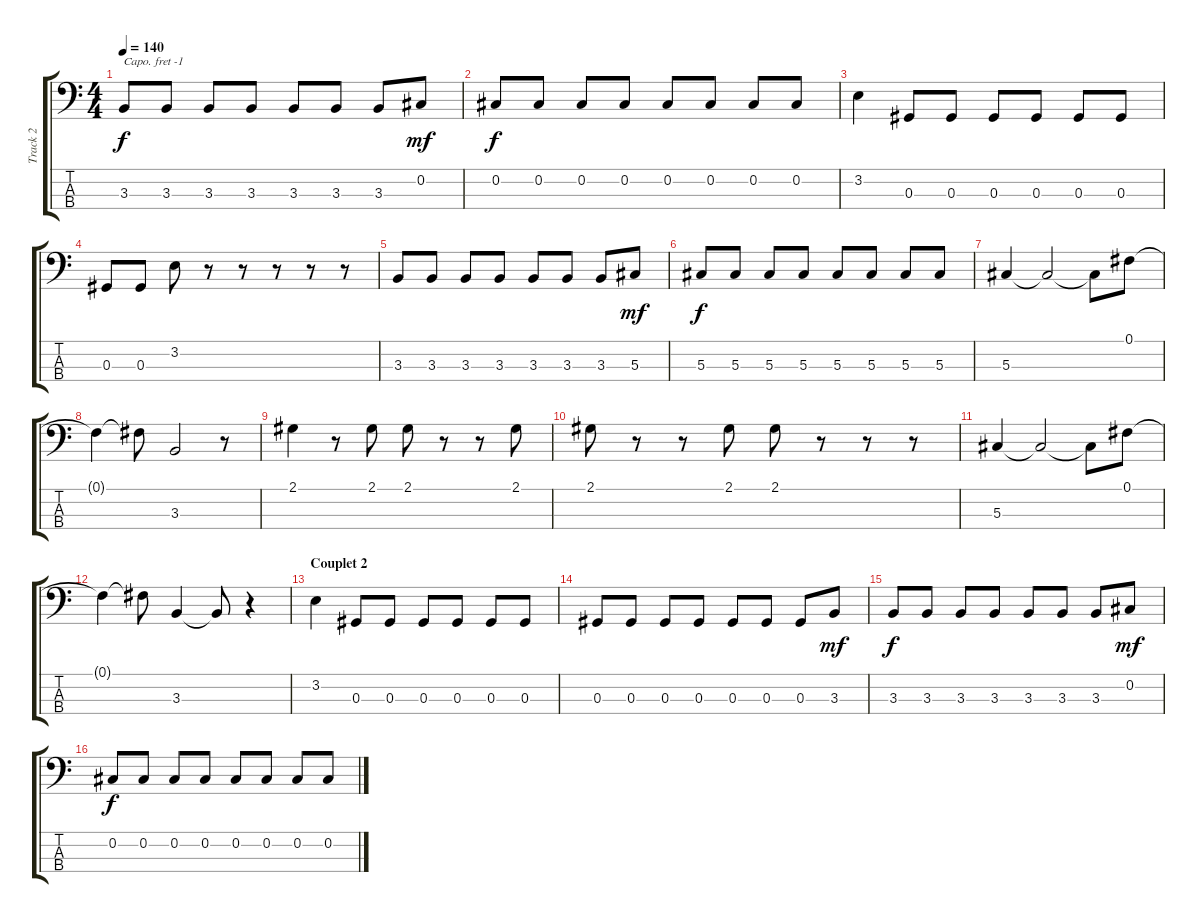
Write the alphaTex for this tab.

\track ("Track 2" "Track 2") {instrument electricbassfinger}
\staff {score tabs}
\capo -1
\tuning (G2 D2 A1 E1) {hide}
\ts (4 4)
\tempo 140
\clef f4
\ks c
3.3.8{dy f} 3.3.8 3.3.8 3.3.8 3.3.8 3.3.8 3.3.8 0.2.8{dy mf} |
0.2.8{dy f} 0.2.8 0.2.8 0.2.8 0.2.8 0.2.8 0.2.8 0.2.8 |
3.2.4 0.3.8 0.3.8 0.3.8 0.3.8 0.3.8 0.3.8 |
0.3.8 0.3.8 3.2.8 r.8 r.8 r.8 r.8 r.8 |
3.3.8 3.3.8 3.3.8 3.3.8 3.3.8 3.3.8 3.3.8 5.3.8{dy mf} |
5.3.8{dy f} 5.3.8 5.3.8 5.3.8 5.3.8 5.3.8 5.3.8 5.3.8 |
5.3.4 5.3{t}.2 5.3{t}.8 0.1.8 |
0.1{t}.4 0.1{t}.8 3.3.2 r.8 |
2.1.4 r.8 2.1.8 2.1.8 r.8 r.8 2.1.8 |
2.1.8 r.8 r.8 2.1.8 2.1.8 r.8 r.8 r.8 |
5.3.4 5.3{t}.2 5.3{t}.8 0.1.8 |
0.1{t}.4 0.1{t}.8 3.3.4 3.3{t}.8 r.4 |
\section ("" "Couplet 2")
3.2.4 0.3.8 0.3.8 0.3.8 0.3.8 0.3.8 0.3.8 |
0.3.8 0.3.8 0.3.8 0.3.8 0.3.8 0.3.8 0.3.8 3.3.8{dy mf} |
3.3.8{dy f} 3.3.8 3.3.8 3.3.8 3.3.8 3.3.8 3.3.8 0.2.8{dy mf} |
0.2.8{dy f} 0.2.8 0.2.8 0.2.8 0.2.8 0.2.8 0.2.8 0.2.8
